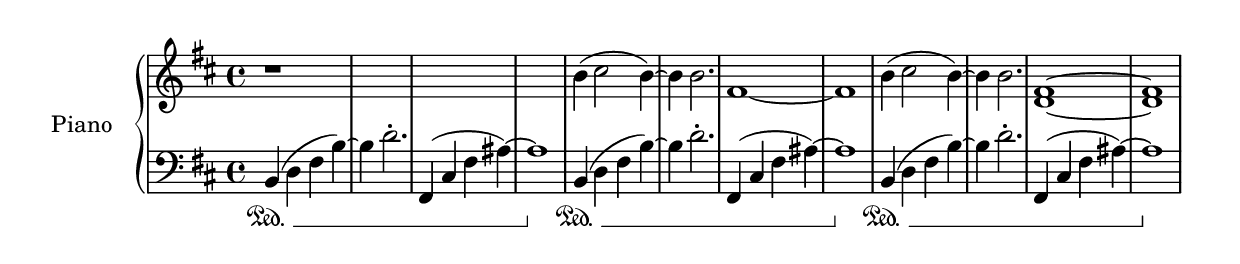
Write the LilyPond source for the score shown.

\version "2.20.0"

% Melody
MelStart = \relative c'' {
    b4( cis2 b4)~ | b4 b2. |
    fis1~ | fis1
    b4( cis2 b4)~ | b4 b2. |
    <d, fis>1~ | 1 % ommiting notes after tie means that the note is the same, and thus just specifying the note duration
}

% Harmonies
HarBToF = \relative c {
    b4\sustainOn( d fis b)~ | b4 d2.\staccato |
    fis,,4( cis' fis ais)~ | ais1\sustainOff
}

upper = \relative c'' {
    \clef treble
    \key b \minor
    \time 4/4

    r1*4
    \MelStart
    %a4 b c d
}

lower = \relative c {
    \clef bass
    \key b \minor  % harmonic minor
    \time 4/4
    \set Staff.pedalSustainStyle = #'mixed
    
    \HarBToF
    \HarBToF
    \HarBToF
}

\score {
    \new PianoStaff <<
        \set PianoStaff.instrumentName = #"Piano  "
        \new Staff = "upper" \upper
        \new Staff = "lower" \lower
    >>
    \layout { }
    \midi { 
        \tempo 2 = 90
    }
}